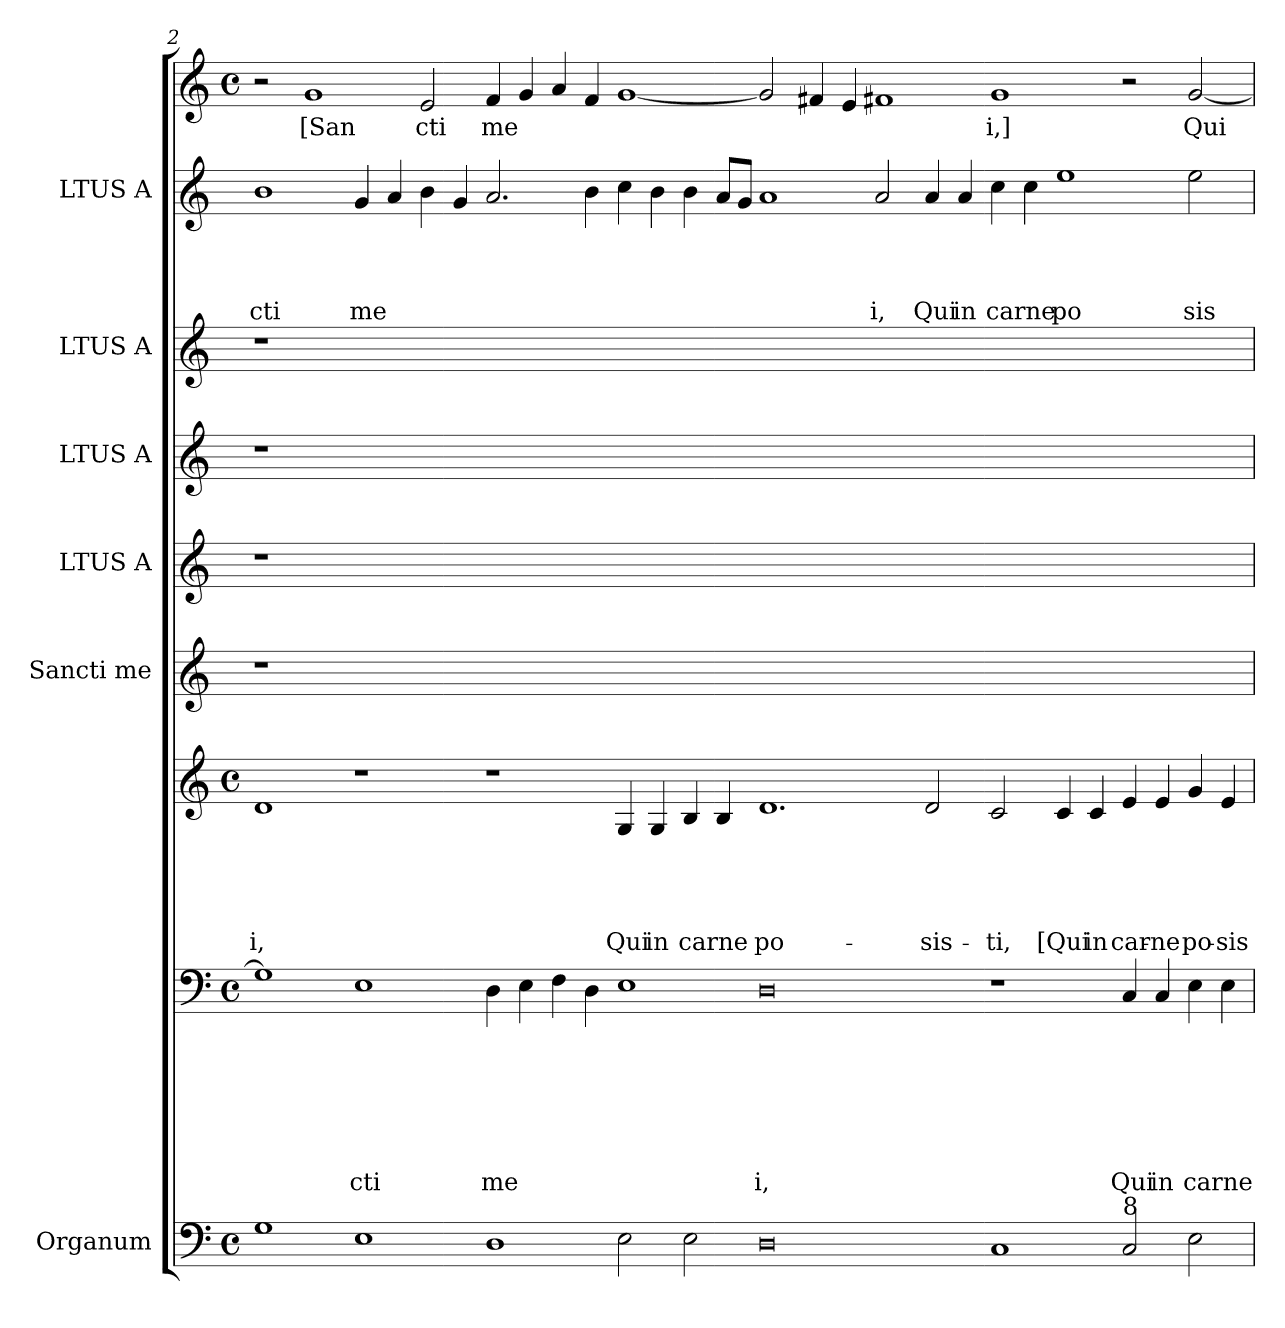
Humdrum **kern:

**kern	**kern	**text	**text	**text	**text	**text	**text	**text	**kern	**text	**text	**text	**text	**text	**kern	**kern	**kern	**kern	**kern	**text	**text	**text	**text	**kern	**text
*part9	*part8	*part8	*part8	*part8	*part8	*part8	*part8	*part8	*part7	*part7	*part7	*part7	*part7	*part7	*part6	*part5	*part4	*part3	*part2	*part2	*part2	*part2	*part2	*part1	*part1
*staff9	*staff8	*staff8	*staff8	*staff8	*staff8	*staff8	*staff8	*staff8	*staff7	*staff7	*staff7	*staff7	*staff7	*staff7	*staff6	*staff5	*staff4	*staff3	*staff2	*staff2	*staff2	*staff2	*staff2	*staff1	*staff1
*I"Organum	*	*	*	*	*	*	*	*	*	*	*	*	*	*	*I"Sancti me	*I"LTUS A	*I"LTUS A	*I"LTUS A	*I"LTUS A	*	*	*	*	*	*
!!LO:LB:g=z
*clefF4	*clefF4	*	*	*	*	*	*	*	*clefG2	*	*	*	*	*	*clefG2	*clefG2	*clefG2	*clefG2	*clefG2	*	*	*	*	*clefG2	*
*k[]	*k[]	*	*	*	*	*	*	*	*k[]	*	*	*	*	*	*k[]	*k[]	*k[]	*k[]	*k[]	*	*	*	*	*k[]	*
*C:	*C:	*	*	*	*	*	*	*	*C:	*	*	*	*	*	*C:	*C:	*C:	*C:	*C:	*	*	*	*	*C:	*
*M4/4	*M4/4	*	*	*	*	*	*	*	*M4/4	*	*	*	*	*	*	*	*	*	*	*	*	*	*	*M4/4	*
*met(c)	*met(c)	*	*	*	*	*	*	*	*met(c)	*	*	*	*	*	*	*	*	*	*	*	*	*	*	*met(c)	*
=2	=2	=2	=2	=2	=2	=2	=2	=2	=2	=2	=2	=2	=2	=2	=2	=2	=2	=2	=2	=2	=2	=2	=2	=2	=2
!	!	!	!	!	!	!	!	!	!	!	!	!	!	!LO:LY:b	!	!	!	!	!	!	!	!	!LO:LY:b	!	!
1G	1G]	.	.	.	.	.	.	.	1d	.	.	.	.	i,	1r	1r	1r	1r	1b	.	.	.	cti	2r	.
!	!	!	!	!	!	!	!	!	!	!	!	!	!	!	!	!	!	!	!	!	!	!	!	!	!LO:LY:b
.	.	.	.	.	.	.	.	.	.	.	.	.	.	.	.	.	.	.	.	.	.	.	.	1g	[San
!	!	!	!	!	!	!	!	!LO:LY:b	!	!	!	!	!	!	!	!	!	!	!	!	!	!	!LO:LY:b	!	!
1E	1E	.	.	.	.	.	.	cti	1r	.	.	.	.	.	1%7ryy	1%7ryy	1%7ryy	1%7ryy	4g/	.	.	.	me	.	.
.	.	.	.	.	.	.	.	.	.	.	.	.	.	.	.	.	.	.	4a/	.	.	.	.	.	.
!	!	!	!	!	!	!	!	!	!	!	!	!	!	!	!	!	!	!	!	!	!	!	!	!	!LO:LY:b
.	.	.	.	.	.	.	.	.	.	.	.	.	.	.	.	.	.	.	4b\	.	.	.	.	2e/	cti
.	.	.	.	.	.	.	.	.	.	.	.	.	.	.	.	.	.	.	4g/	.	.	.	.	.	.
!	!	!	!	!	!	!	!	!LO:LY:b	!	!	!	!	!	!	!	!	!	!	!	!	!	!	!	!	!LO:LY:b
1D	4D\	.	.	.	.	.	.	me	1r	.	.	.	.	.	.	.	.	.	2.a/	.	.	.	.	4f/	me
.	4E\	.	.	.	.	.	.	.	.	.	.	.	.	.	.	.	.	.	.	.	.	.	.	4g/	.
.	4F\	.	.	.	.	.	.	.	.	.	.	.	.	.	.	.	.	.	.	.	.	.	.	4a/	.
.	4D\	.	.	.	.	.	.	.	.	.	.	.	.	.	.	.	.	.	4b\	.	.	.	.	4f/	.
!	!	!	!	!	!	!	!	!	!	!	!	!	!	!LO:LY:b	!	!	!	!	!	!	!	!	!	!	!
2E>\	1E	.	.	.	.	.	.	.	4G/	.	.	.	.	Qui	.	.	.	.	4cc\	.	.	.	.	[<1g	.
!	!	!	!	!	!	!	!	!	!	!	!	!	!	!LO:LY:b	!	!	!	!	!	!	!	!	!	!	!
.	.	.	.	.	.	.	.	.	4G/	.	.	.	.	in	.	.	.	.	4b\	.	.	.	.	.	.
!	!	!	!	!	!	!	!	!	!	!	!	!	!	!LO:LY:b	!	!	!	!	!	!	!	!	!	!	!
2E\	.	.	.	.	.	.	.	.	4B/	.	.	.	.	carne	.	.	.	.	4b\	.	.	.	.	.	.
.	.	.	.	.	.	.	.	.	4B/	.	.	.	.	.	.	.	.	.	8a/L	.	.	.	.	.	.
.	.	.	.	.	.	.	.	.	.	.	.	.	.	.	.	.	.	.	8g/J	.	.	.	.	.	.
!	!	!	!	!	!	!	!	!LO:LY:b	!	!	!	!	!	!LO:LY:b	!	!	!	!	!	!	!	!	!	!	!
0D	0D	.	.	.	.	.	.	i,	1.d	.	.	.	.	po-	.	.	.	.	1a	.	.	.	.	2g/]	.
.	.	.	.	.	.	.	.	.	.	.	.	.	.	.	.	.	.	.	.	.	.	.	.	4f#X/	.
.	.	.	.	.	.	.	.	.	.	.	.	.	.	.	.	.	.	.	.	.	.	.	.	4e/	.
!	!	!	!	!	!	!	!	!	!	!	!	!	!	!	!	!	!	!	!	!	!	!	!LO:LY:b	!	!
.	.	.	.	.	.	.	.	.	.	.	.	.	.	.	.	.	.	.	2a/	.	.	.	i,	1f#X	.
!	!	!	!	!	!	!	!	!	!	!	!	!	!	!LO:LY:b	!	!	!	!	!	!	!	!	!LO:LY:b	!	!
.	.	.	.	.	.	.	.	.	2d/	.	.	.	.	-sis-	.	.	.	.	4a/	.	.	.	Qui	.	.
!	!	!	!	!	!	!	!	!	!	!	!	!	!	!	!	!	!	!	!	!	!	!	!LO:LY:b	!	!
.	.	.	.	.	.	.	.	.	.	.	.	.	.	.	.	.	.	.	4a/	.	.	.	in	.	.
!	!	!	!	!	!	!	!	!	!	!	!	!	!	!LO:LY:b	!	!	!	!	!	!	!	!	!LO:LY:b	!	!LO:LY:b
1C	1r	.	.	.	.	.	.	.	2c/	.	.	.	.	-ti,	.	.	.	.	4cc\	.	.	.	carne	1g	i,]
.	.	.	.	.	.	.	.	.	.	.	.	.	.	.	.	.	.	.	4cc\	.	.	.	.	.	.
!	!	!	!	!	!	!	!	!	!	!	!	!	!	!LO:LY:b	!	!	!	!	!	!	!	!	!LO:LY:b	!	!
.	.	.	.	.	.	.	.	.	4c/	.	.	.	.	[Qui	.	.	.	.	1ee	.	.	.	po	.	.
!	!	!	!	!	!	!	!	!	!	!	!	!	!	!LO:LY:b	!	!	!	!	!	!	!	!	!	!	!
.	.	.	.	.	.	.	.	.	4c/	.	.	.	.	in	.	.	.	.	.	.	.	.	.	.	.
!LO:TX:a:t=8	!	!	!	!	!	!	!	!	!	!	!	!	!	!	!	!	!	!	!	!	!	!	!	!	!
!	!	!	!	!	!	!	!	!LO:LY:b	!	!	!	!	!	!LO:LY:b	!	!	!	!	!	!	!	!	!	!	!
2C/	4C/	.	.	.	.	.	.	Qui	4e/	.	.	.	.	car-	.	.	.	.	.	.	.	.	.	2r	.
!	!	!	!	!	!	!	!	!LO:LY:b	!	!	!	!	!	!LO:LY:b	!	!	!	!	!	!	!	!	!	!	!
.	4C/	.	.	.	.	.	.	in	4e/	.	.	.	.	-ne	.	.	.	.	.	.	.	.	.	.	.
!	!	!	!	!	!	!	!	!LO:LY:b	!	!	!	!	!	!LO:LY:b	!	!	!	!	!	!	!	!	!LO:LY:b	!	!LO:LY:b
2E\	4E\	.	.	.	.	.	.	carne	4g/	.	.	.	.	po-	.	.	.	.	2ee\	.	.	.	sis	[>2g/	Qui
!	!	!	!	!	!	!	!	!	!	!	!	!	!	!LO:LY:b	!	!	!	!	!	!	!	!	!	!	!
.	4E\	.	.	.	.	.	.	.	4e/	.	.	.	.	-sis-	.	.	.	.	.	.	.	.	.	.	.
=	=	=	=	=	=	=	=	=	=	=	=	=	=	=	=	=	=	=	=	=	=	=	=	=	=
*-	*-	*-	*-	*-	*-	*-	*-	*-	*-	*-	*-	*-	*-	*-	*-	*-	*-	*-	*-	*-	*-	*-	*-	*-	*-
